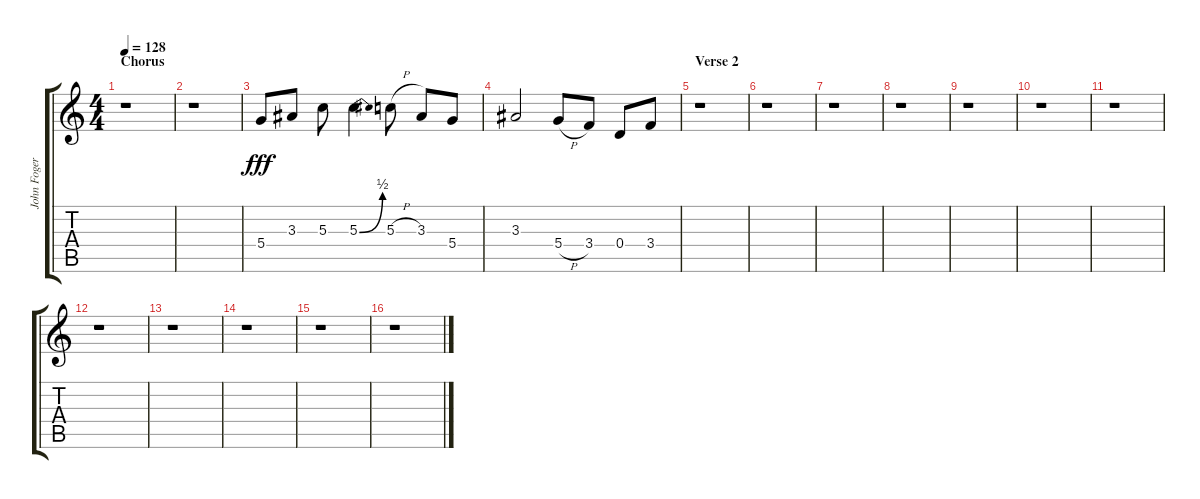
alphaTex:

\track ("John Fogerty" "John Foger") {instrument acousticguitarnylon}
\staff {score tabs}
\tuning (E4 B3 G3 D3 A2 E2) {hide}
\ts (4 4)
\section ("" "Chorus")
\tempo 128
\clef g2
\ks c
r.1{dy fff} |
r.1 |
5.4.8{volume 16 instrument acousticguitarnylon} 3.3.8 5.3.8 5.3{be (bend 0 0 60 2)}.4 5.3{h}.8 3.3.8 5.4.8 |
3.3.2 5.4{h}.8 3.4.8 0.4.8 3.4.8 |
\section ("" "Verse 2")
r.1 |
r.1 |
r.1 |
r.1 |
r.1 |
r.1 |
r.1 |
r.1 |
r.1 |
r.1 |
r.1 |
r.1
